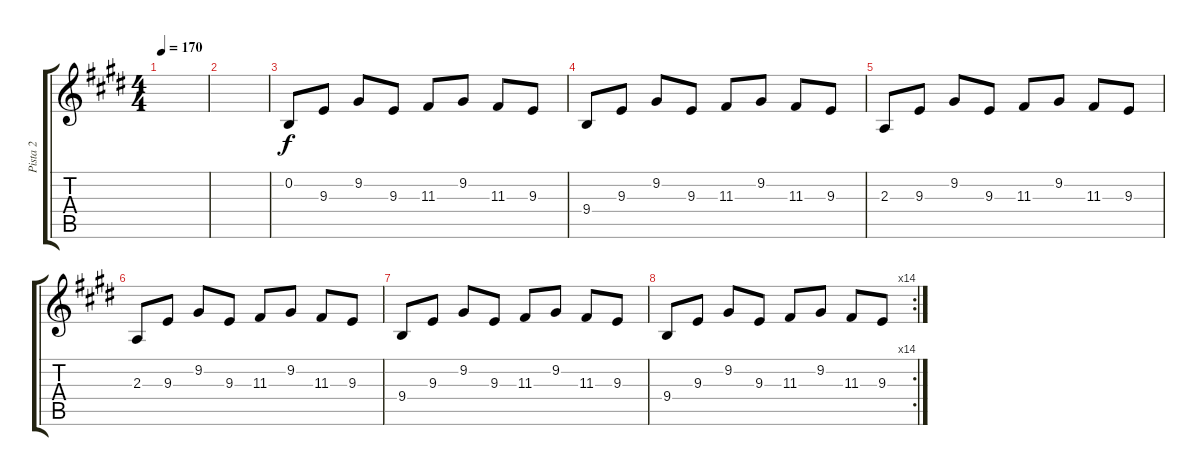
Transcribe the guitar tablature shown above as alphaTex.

\track ("Pista 2" "Pista 2") {instrument orchestralharp}
\staff {score tabs}
\tuning (E4 B3 G3 D3 A2 E2) {hide}
\ts (4 4)
\tempo 170
\clef g2
\ks e
|
|
0.2.8 9.3.8 9.2.8 9.3.8 11.3.8 9.2.8 11.3.8 9.3.8 |
9.4.8 9.3.8 9.2.8 9.3.8 11.3.8 9.2.8 11.3.8 9.3.8 |
2.3.8 9.3.8 9.2.8 9.3.8 11.3.8 9.2.8 11.3.8 9.3.8 |
2.3.8 9.3.8 9.2.8 9.3.8 11.3.8 9.2.8 11.3.8 9.3.8 |
9.4.8 9.3.8 9.2.8 9.3.8 11.3.8 9.2.8 11.3.8 9.3.8 |
\rc 14
9.4.8 9.3.8 9.2.8 9.3.8 11.3.8 9.2.8 11.3.8 9.3.8
